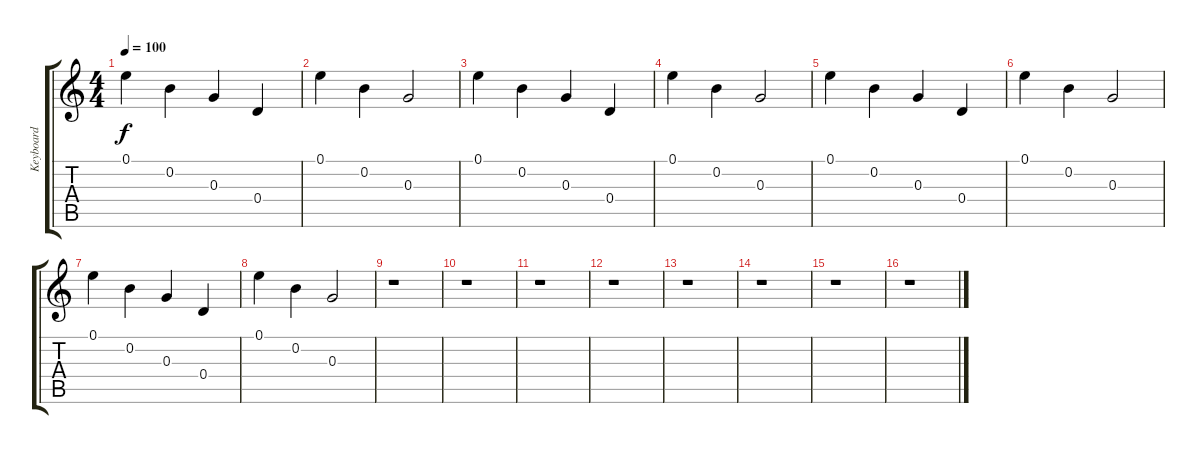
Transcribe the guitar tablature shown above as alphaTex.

\track ("Keyboard" "Keyboard") {instrument acousticguitarsteel}
\staff {score tabs}
\tuning (E4 B3 G3 D3 A2 E2) {hide}
\ts (4 4)
\tempo 100
\clef g2
\ks c
0.1.4{dy f} 0.2.4 0.3.4 0.4.4 |
0.1.4 0.2.4 0.3.2 |
0.1.4 0.2.4 0.3.4 0.4.4 |
0.1.4 0.2.4 0.3.2 |
0.1.4 0.2.4 0.3.4 0.4.4 |
0.1.4 0.2.4 0.3.2 |
0.1.4 0.2.4 0.3.4 0.4.4 |
0.1.4 0.2.4 0.3.2 |
r.1 |
r.1 |
r.1 |
r.1 |
r.1 |
r.1 |
r.1 |
r.1
